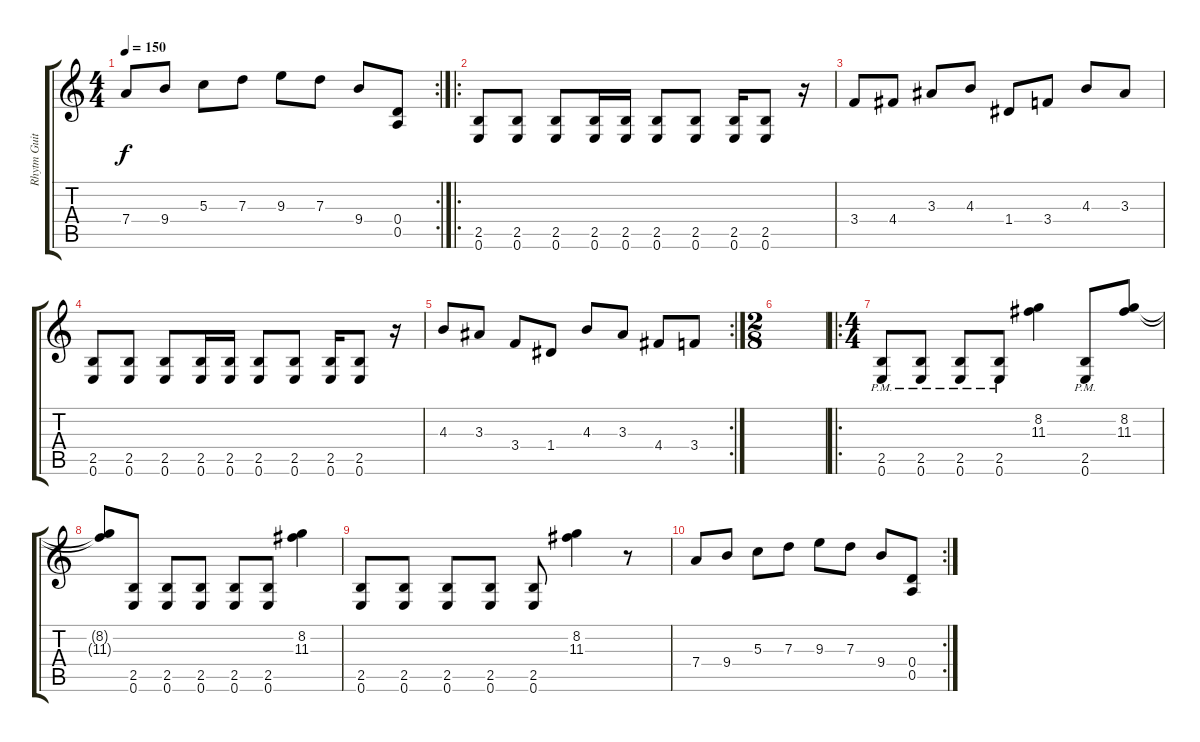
\track ("Rhytm Guitar" "Rhytm Guit") {instrument distortionguitar}
\staff {score tabs}
\tuning (E4 B3 G3 D3 A2 E2) {hide}
\rc 2
\ts (4 4)
\tempo 150
\clef g2
\ks c
7.4.8{dy f} 9.4.8 5.3.8 7.3.8 9.3.8 7.3.8 9.4.8 (0.4 0.5).8 |
\ro
(2.5 0.6).8 (2.5 0.6).8 (2.5 0.6).8 (2.5 0.6).16 (2.5 0.6).16 (2.5 0.6).8 (2.5 0.6).8 (2.5 0.6).16 (2.5 0.6).8 r.16 |
3.4.8 4.4.8 3.3.8 4.3.8 1.4.8 3.4.8 4.3.8 3.3.8 |
(2.5 0.6).8 (2.5 0.6).8 (2.5 0.6).8 (2.5 0.6).16 (2.5 0.6).16 (2.5 0.6).8 (2.5 0.6).8 (2.5 0.6).16 (2.5 0.6).8 r.16 |
\rc 2
4.3.8 3.3.8 3.4.8 1.4.8 4.3.8 3.3.8 4.4.8 3.4.8 |
\ts (2 8)
|
\ro
\ts (4 4)
(2.5{pm} 0.6{pm}).8 (2.5{pm} 0.6{pm}).8 (2.5{pm} 0.6{pm}).8 (2.5{pm} 0.6{pm}).8 (8.2 11.3).4 (2.5{pm} 0.6{pm}).8 (8.2 11.3).8 |
(8.2{t} 11.3{t}).8 (2.5 0.6).8 (2.5 0.6).8 (2.5 0.6).8 (2.5 0.6).8 (2.5 0.6).8 (8.2 11.3).4 |
(2.5 0.6).8 (2.5 0.6).8 (2.5 0.6).8 (2.5 0.6).8 (2.5 0.6).8 (8.2 11.3).4 r.8 |
\rc 2
7.4.8 9.4.8 5.3.8 7.3.8 9.3.8 7.3.8 9.4.8 (0.4 0.5).8
